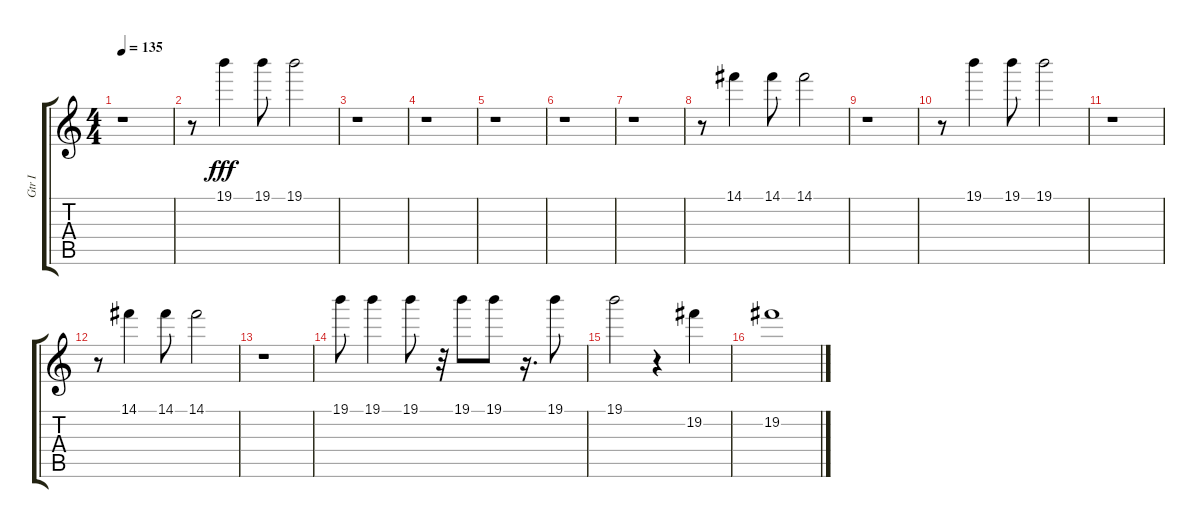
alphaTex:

\track ("Gtr I" "Gtr I") {instrument distortionguitar}
\staff {score tabs}
\tuning (E4 B3 G3 D3 A2 E2) {hide}
\ts (4 4)
\tempo 135
\clef g2
\ks c
r.1{dy fff} |
r.8 19.1.4 19.1.8{volume 11} 19.1.2 |
r.1 |
r.1 |
r.1 |
r.1 |
r.1 |
r.8 14.1.4{volume 11} 14.1.8 14.1.2 |
r.1 |
r.8 19.1.4{volume 10} 19.1.8 19.1.2 |
r.1 |
r.8 14.1.4{volume 10} 14.1.8 14.1.2 |
r.1 |
19.1.8 19.1.4 19.1.8 r.32 19.1.8 19.1.8 r.16{d} 19.1.8 |
19.1.2{volume 10} r.4 19.2.4 |
19.2.1
